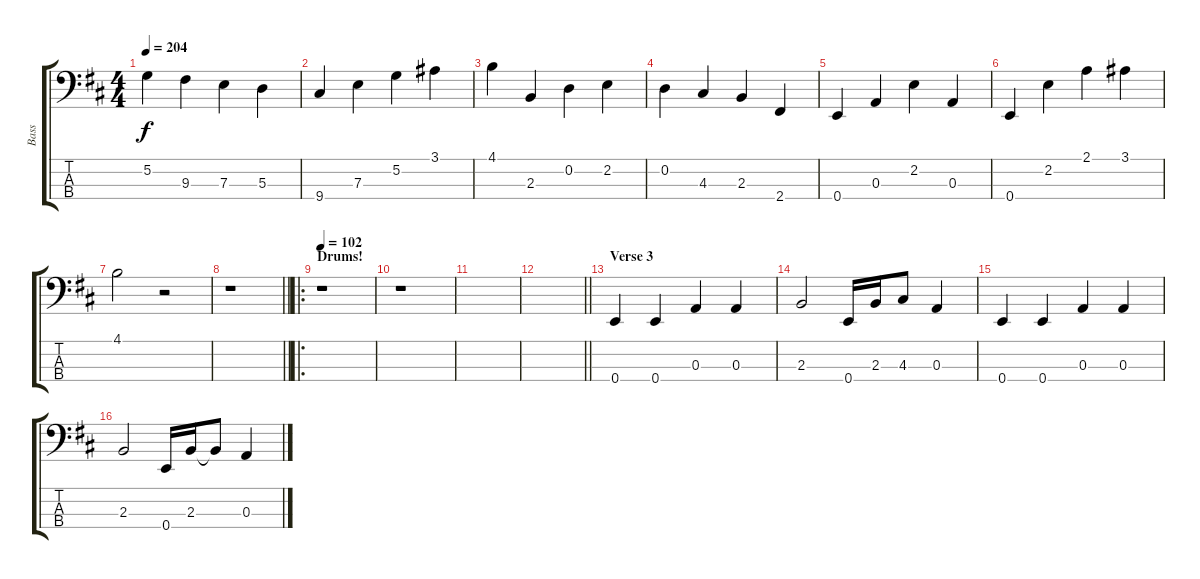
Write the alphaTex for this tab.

\track ("Bass" "Bass") {instrument electricbasspick}
\staff {score tabs}
\tuning (G2 D2 A1 E1) {hide}
\ts (4 4)
\tempo 204
\clef f4
\ks d
5.2.4{dy f} 9.3.4 7.3.4 5.3.4 |
9.4.4 7.3.4 5.2.4 3.1.4 |
4.1.4 2.3.4 0.2.4 2.2.4 |
0.2.4 4.3.4 2.3.4 2.4.4 |
0.4.4 0.3.4 2.2.4 0.3.4 |
0.4.4 2.2.4 2.1.4 3.1.4 |
4.1.2 r.2 |
\barLineRight lightlight
r.1 |
\ro
\section ("" "Drums!")
\tempo 102
r.1 |
r.1 |
|
\barLineRight lightlight
|
\section ("" "Verse 3")
0.4.4 0.4.4 0.3.4 0.3.4 |
2.3.2 0.4.16 2.3.16 4.3.8 0.3.4 |
0.4.4 0.4.4 0.3.4 0.3.4 |
2.3.2 0.4.16 2.3.16 2.3{t}.8 0.3.4
